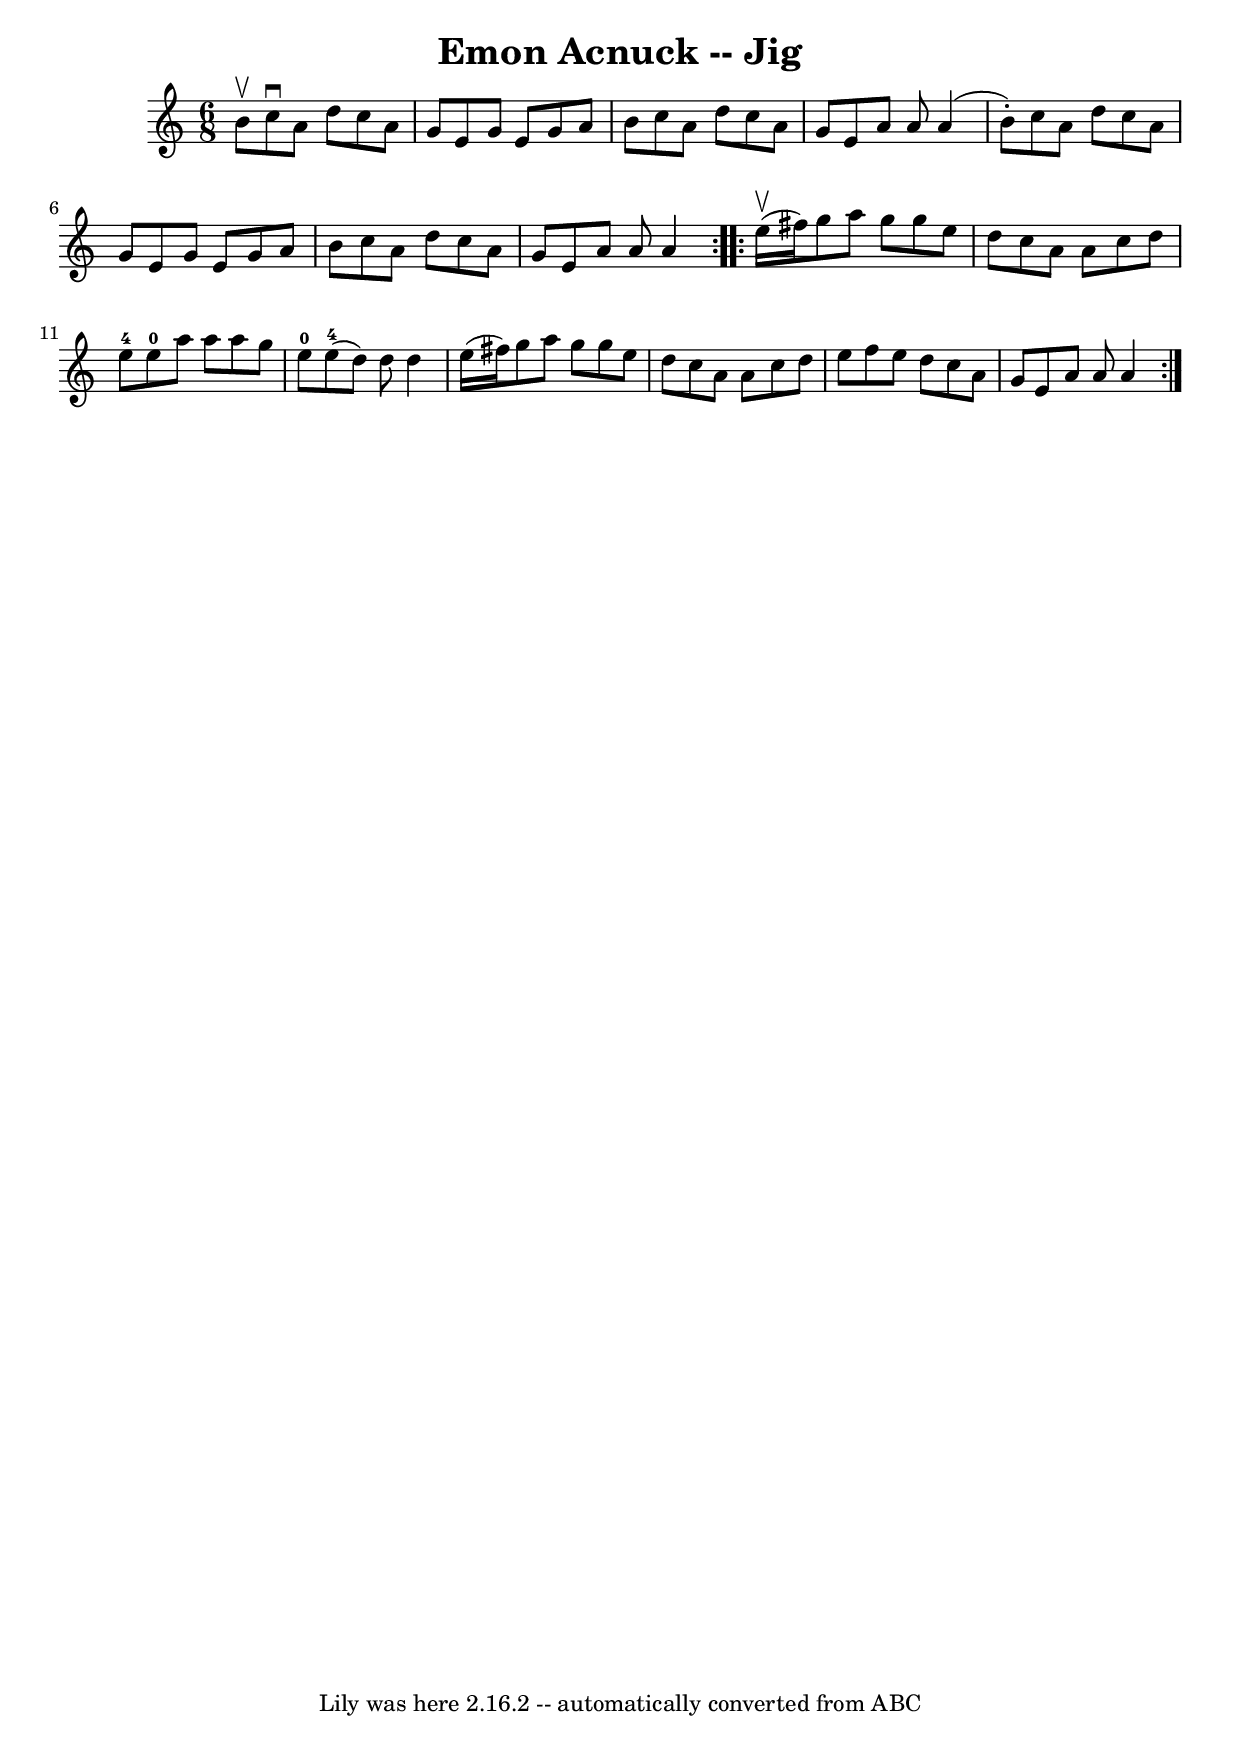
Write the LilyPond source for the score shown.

\version "2.16.2"
\include "Mammoth.ily"
\header {
  %% book = "Ryan's Mammoth Collection"
  crossRefNumber = "1"
  footnotes = "\\\\86 444"
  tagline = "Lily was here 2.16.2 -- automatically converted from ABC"
  title = "Emon Acnuck -- Jig"

}
voicedefault =  {



  \repeat volta 2 {

    \time 6/8 
    \key a \minor
    b'8^\upbow |
    c''8^\downbow a'8 d''8 
    c''8 a'8 g'8    |
    e'8 g'8 e'8 g'8 a'8 b'8     |
    c''8 a'8 d''8 c''8 a'8 g'8    |
    e'8 a'8   
    a'8 a'4 (b'8-.)   |
    c''8 a'8 d''8 c''8 a'8    
    g'8    |
    e'8 g'8 e'8 g'8 a'8 b'8    |
    c''8    
    a'8 d''8 c''8 a'8 g'8    |
    e'8 a'8 a'8 a'4  
  }     

  \repeat volta 2 {
    e''16^\upbow(fis''16) |
    g''8 a''8    
    g''8 g''8 e''8 d''8    |
    c''8 a'8 a'8 c''8 d''8   
    e''8-4   |
    e''8-0 a''8 a''8 a''8 g''8 e''8-0  |
    e''8-4(d''8) d''8 d''4 e''16 (fis''16)    |
    g''8 a''8 g''8 g''8 e''8 d''8    |
    c''8    
    a'8 a'8 c''8 d''8 e''8    |
    f''8 e''8 d''8 c''8   
    a'8 g'8    |
    e'8 a'8 a'8 a'4  
  }   

}

\score{
  <<

    \context Staff="default"
    {
      \voicedefault 
      
    }

  >>
  \layout {
    
  }
  \midi {
  }

}
